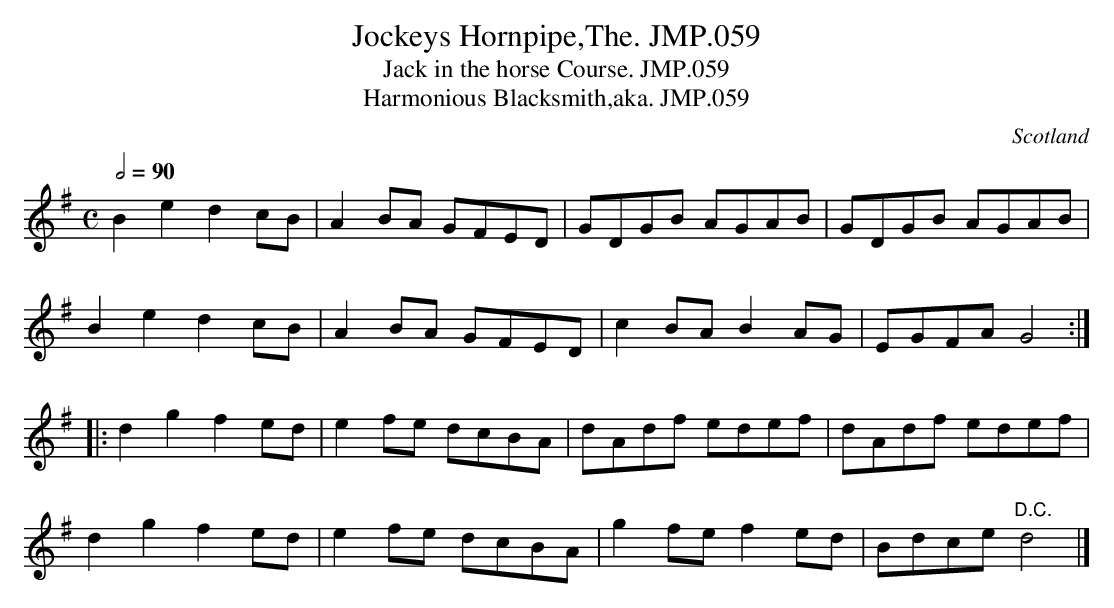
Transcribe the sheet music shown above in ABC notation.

X:1
T:Jockeys Hornpipe,The. JMP.059
T:Jack in the horse Course. JMP.059
T:Harmonious Blacksmith,aka. JMP.059
M:C
L:1/8
Q:1/2=90
O:Scotland
notC:"64...Harmonious Blacksmith"
K:G major
B2 e2 d2 cB | A2 BA GFED | GDGB AGAB |  GDGB AGAB |!
B2 e2 d2 cB |A2 BA GFED | c2 BA B2 AG | EGFA G4 :|!
|:d2 g2 f2 ed | e2 fe dcBA | dAdf edef |  dAdf edef |!
d2 g2 f2 ed | e2 fe dcBA |  g2 fe f2 ed | Bdce "D.C."d4 |]
